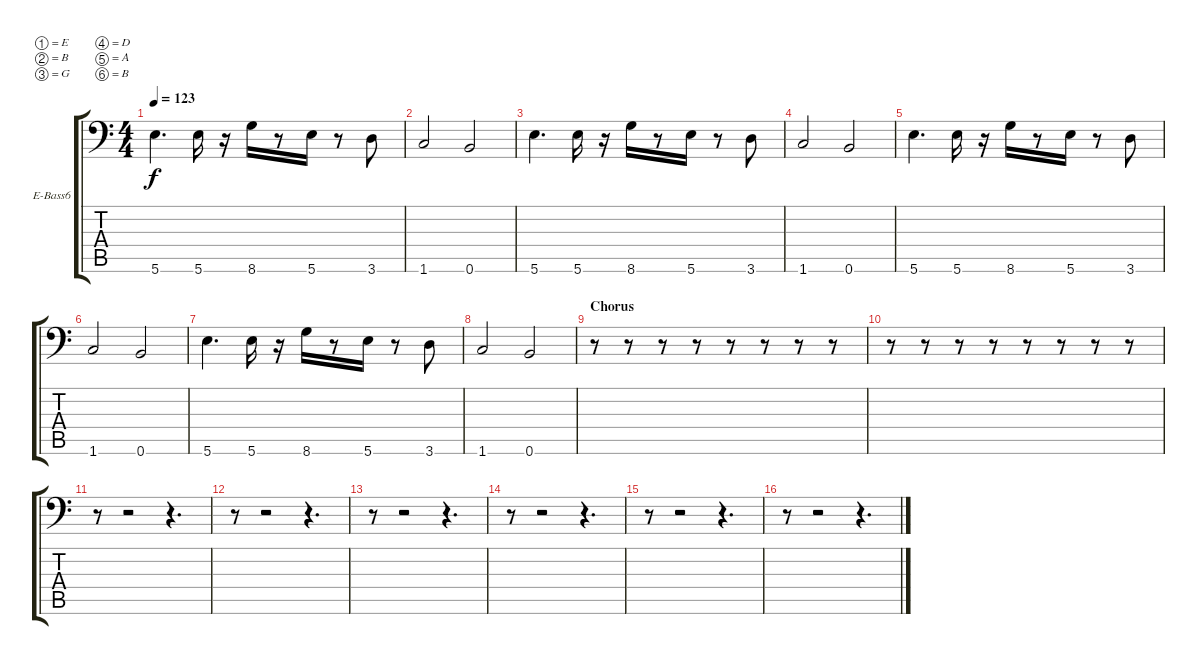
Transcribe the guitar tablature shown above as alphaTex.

\bracketExtendMode groupsimilarinstruments
\firstSystemTrackNameOrientation horizontal
\otherSystemsTrackNameOrientation horizontal
\track ("Jack White - Guitar II (Bass/Solo)" "E-Bass6") {instrument electricbasspick}
\staff {score tabs}
\tuning (E4 B3 G3 D3 A2 B1)
\ts (4 4)
\tempo 123
\clef f4
\ks c
5.6.4{d dy f} 5.6.16 r.16 8.6.16 r.8 5.6.16 r.8 3.6.8 |
1.6.2 0.6.2 |
5.6.4{d} 5.6.16 r.16 8.6.16 r.8 5.6.16 r.8 3.6.8 |
1.6.2 0.6.2 |
5.6.4{d} 5.6.16 r.16 8.6.16 r.8 5.6.16 r.8 3.6.8 |
1.6.2 0.6.2 |
5.6.4{d} 5.6.16 r.16 8.6.16 r.8 5.6.16 r.8 3.6.8 |
1.6.2 0.6.2 |
\section ("" "Chorus")
r.8 r.8 r.8 r.8 r.8 r.8 r.8 r.8 |
r.8 r.8 r.8 r.8 r.8 r.8 r.8 r.8 |
r.8 r.2 r.4{d} |
r.8 r.2 r.4{d} |
r.8 r.2 r.4{d} |
r.8 r.2 r.4{d} |
r.8 r.2 r.4{d} |
r.8 r.2 r.4{d}
